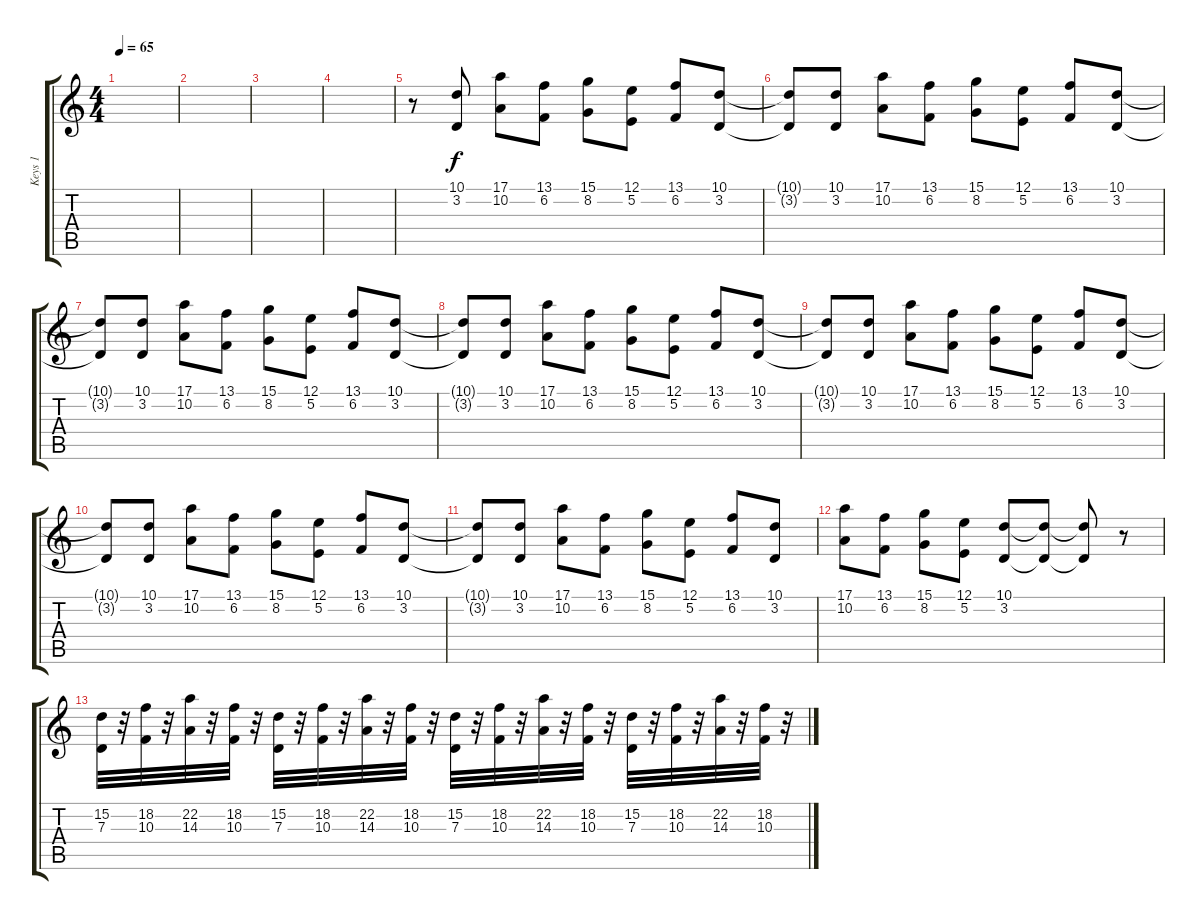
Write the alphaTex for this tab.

\track ("Keys 1" "Keys 1") {instrument lead3calliope}
\staff {score tabs}
\tuning (E4 B3 G3 D3 A2 D2) {hide}
\ts (4 4)
\tempo 65
\clef g2
\ks c
|
|
|
|
r.8{instrument stringensemble1} (10.1 3.2).8{dy f} (17.1 10.2).8 (13.1 6.2).8 (15.1 8.2).8 (12.1 5.2).8 (13.1 6.2).8 (10.1 3.2).8 |
(10.1{t} 3.2{t}).8 (10.1 3.2).8 (17.1 10.2).8 (13.1 6.2).8 (15.1 8.2).8 (12.1 5.2).8 (13.1 6.2).8 (10.1 3.2).8 |
(10.1{t} 3.2{t}).8 (10.1 3.2).8 (17.1 10.2).8 (13.1 6.2).8 (15.1 8.2).8 (12.1 5.2).8 (13.1 6.2).8 (10.1 3.2).8 |
(10.1{t} 3.2{t}).8 (10.1 3.2).8 (17.1 10.2).8 (13.1 6.2).8 (15.1 8.2).8 (12.1 5.2).8 (13.1 6.2).8 (10.1 3.2).8 |
(10.1{t} 3.2{t}).8 (10.1 3.2).8 (17.1 10.2).8 (13.1 6.2).8 (15.1 8.2).8 (12.1 5.2).8 (13.1 6.2).8 (10.1 3.2).8 |
(10.1{t} 3.2{t}).8 (10.1 3.2).8 (17.1 10.2).8 (13.1 6.2).8 (15.1 8.2).8 (12.1 5.2).8 (13.1 6.2).8 (10.1 3.2).8 |
(10.1{t} 3.2{t}).8 (10.1 3.2).8 (17.1 10.2).8 (13.1 6.2).8 (15.1 8.2).8 (12.1 5.2).8 (13.1 6.2).8 (10.1 3.2).8 |
(17.1 10.2).8 (13.1 6.2).8 (15.1 8.2).8 (12.1 5.2).8 (10.1 3.2).8 (10.1{t} 3.2{t}).8 (10.1{t} 3.2{t}).8 r.8 |
(15.2 7.3).32{volume 10 instrument electricpiano1} r.32 (18.2 10.3).32 r.32 (22.2 14.3).32 r.32 (18.2 10.3).32 r.32 (15.2 7.3).32 r.32 (18.2 10.3).32 r.32 (22.2 14.3).32 r.32 (18.2 10.3).32 r.32 (15.2 7.3).32 r.32 (18.2 10.3).32 r.32 (22.2 14.3).32 r.32 (18.2 10.3).32 r.32 (15.2 7.3).32 r.32 (18.2 10.3).32 r.32 (22.2 14.3).32 r.32 (18.2 10.3).32 r.32
